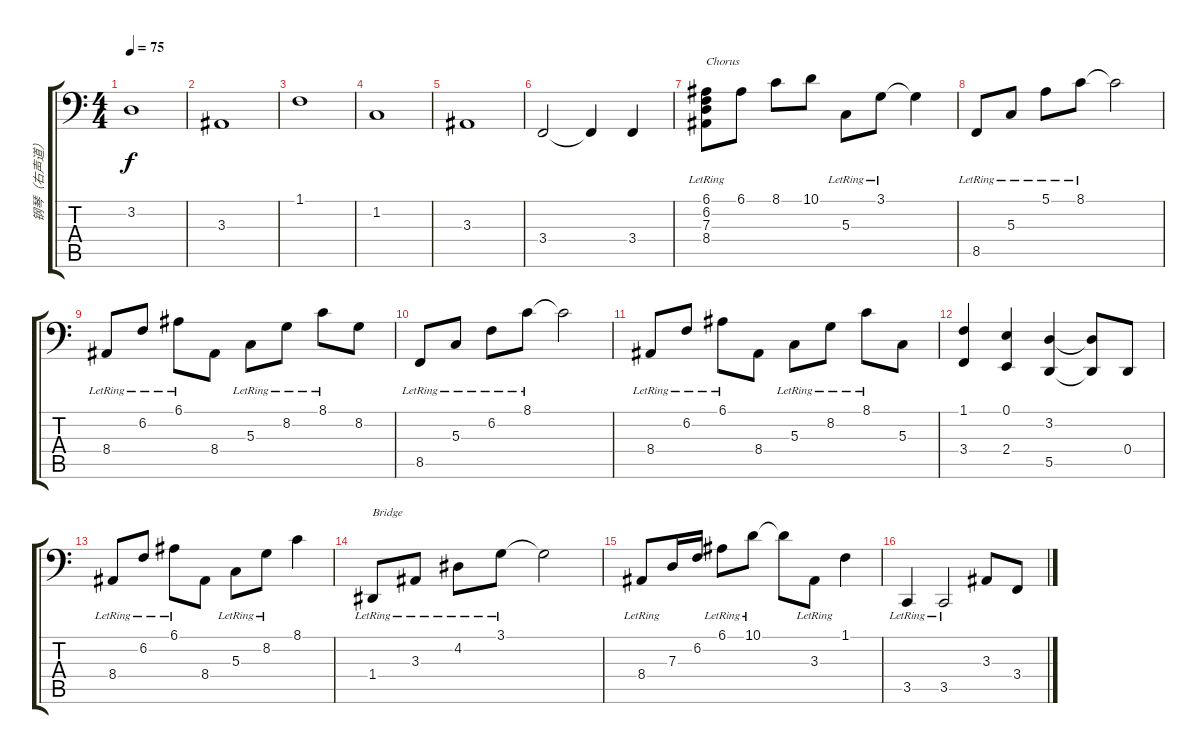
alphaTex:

\track ("钢琴（右声道）" "钢琴（右声道）") {instrument acousticgrandpiano}
\staff {score tabs}
\tuning (E3 B2 G2 D2 A1 E1) {hide}
\ts (4 4)
\tempo 75
\clef f4
\ks c
3.2.1{dy f} |
3.3.1 |
1.1.1 |
1.2.1 |
3.3.1 |
3.4.2 3.4{t}.4 3.4.4 |
(6.1{lr} 6.2{lr} 7.3{lr} 8.4{lr}).8{txt "Chorus"} 6.1.8 8.1.8 10.1.8 5.3{lr}.8 3.1{lr}.8 3.1{t}.4 |
8.5{lr}.8 5.3{lr}.8 5.1{lr}.8 8.1{lr}.8 8.1{t}.2 |
8.4{lr}.8 6.2{lr}.8 6.1{lr}.8 8.4.8 5.3{lr}.8 8.2{lr}.8 8.1{lr}.8 8.2.8 |
8.5{lr}.8 5.3{lr}.8 6.2{lr}.8 8.1{lr}.8 8.1{t}.2 |
8.4{lr}.8 6.2{lr}.8 6.1{lr}.8 8.4.8 5.3{lr}.8 8.2{lr}.8 8.1{lr}.8 5.3.8 |
(1.1 3.4).4 (0.1 2.4).4 (3.2 5.5).4 (3.2{t} 5.5{t}).8 0.4.8 |
8.4{lr}.8 6.2{lr}.8 6.1{lr}.8 8.4.8 5.3{lr}.8 8.2{lr}.8 8.1.4 |
1.4{lr}.8{txt "Bridge"} 3.3{lr}.8 4.2{lr}.8 3.1{lr}.8 3.1{t}.2 |
8.4{lr}.8 7.3.16 6.2.16 6.1{lr}.8 10.1{lr}.8 10.1{t}.8 3.3{lr}.8 1.1.4 |
3.5{lr}.4 3.5{lr}.2 3.3.8 3.4.8
